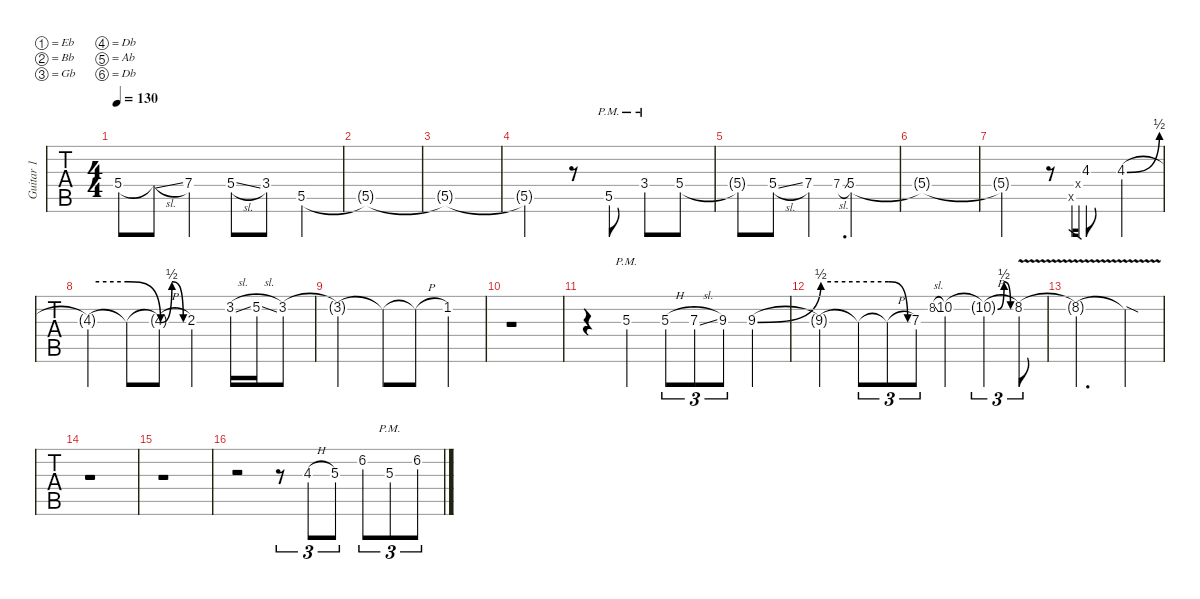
\defaultSystemsLayout 4
\hideDynamics
\bracketExtendMode nobrackets
\multiTrackTrackNamePolicy allsystems
\firstSystemTrackNameMode fullname
\otherSystemsTrackNameMode fullname
\track ("Guitar 1" "Guitar 1") {instrument overdrivenguitar}
\staff {tabs}
\tuning (Eb4 Bb3 Gb3 Db3 Ab2 Db2)
\ts (4 4)
\tempo 130
\clef g2
\ks aminor
5.4{t acc x}.8{dy mf} 5.4{sl t acc x}.8 7.4{st acc x}.4 5.4{sl acc x}.8 3.4{acc #}.8 5.5{acc x}.4 |
5.5{t acc x}.1 |
5.5{t acc x}.1 |
5.5{t acc x}.2 r.8 5.5{pm acc x}.8 3.4{pm acc #}.8 5.4{acc x}.8 |
5.4{t acc x}.8 5.4{sl acc x}.8 7.4{st acc x}.4 7.4{sl acc x}.8{d gr} 5.4{acc x}.2 |
5.4{t acc x}.1 |
5.4{t acc x}.2 r.8 0.5{x acc x}.16{gr} 0.4{x acc x}.16{gr} 4.3{acc x}.8 4.3{be (bend 0 0 15 2) acc x}.4 |
4.3{be (hold 0 2 60 2) t}.4 4.3{be (release 0 2 15 0) t}.8 4.3{be (bendrelease 0 0 9.6 2 20.4 2 30 0) h t acc x}.8 2.3{acc x}.4 3.2{sl acc x}.16 5.2{sl acc x}.16 3.2{acc x}.8 |
3.2{t acc x}.2 3.2{t acc x}.8 3.2{h t acc x}.8 1.2{st acc #}.4 |
r.1 |
r.4 5.3{pm acc #}.4 5.3{h acc #}.8{tu (3 2)} 7.3{sl acc x}.8{tu (3 2)} 9.3{acc x}.8{tu (3 2)} 9.3{be (bend 7.8 0 23.4 2) acc x}.4 |
9.3{be (hold 0 2 60 2) t}.4 9.3{be (hold 0 2 60 2) t}.8{tu (3 2)} 9.3{be (release 0 2 15 0) h t}.8{tu (3 2)} 7.3{acc x}.8{tu (3 2)} 8.2{sl acc x}.8{gr onbeat} 10.2{acc x}.4 10.2{be (bendrelease 0 0 8.4 2 17.4 2 24.599999999999998 0) h t acc x}.4{tu (3 2)} 8.2{v acc x}.8{tu (3 2)} |
8.2{v t acc x}.2{d} 8.2{sod t acc x}.4 |
r.1 |
r.1 |
r.2 r.8{tu (3 2)} 4.3{h acc x}.8{tu (3 2)} 5.3{acc #}.8{tu (3 2)} 6.2{acc #}.8{tu (3 2)} 5.3{pm acc #}.8{tu (3 2)} 6.2{sl acc #}.8{tu (3 2)}
